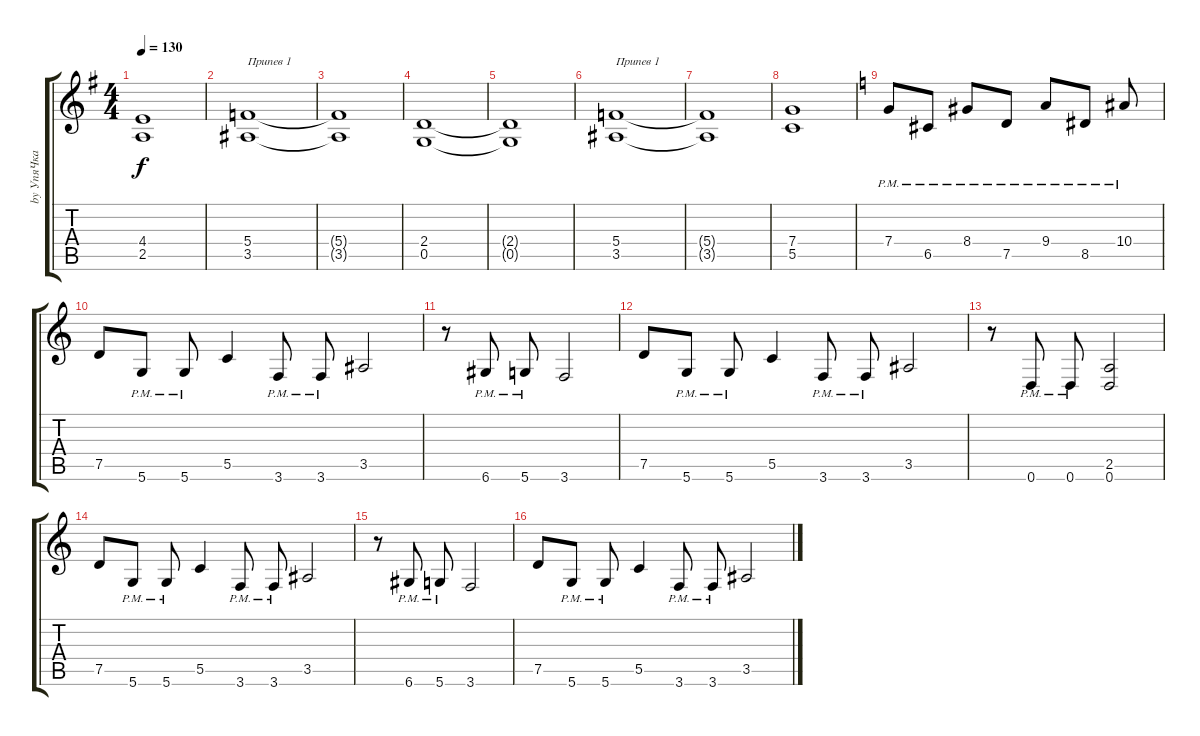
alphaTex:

\track ("by УпяЧка" "by УпяЧка") {instrument distortionguitar}
\staff {score tabs}
\tuning (D4 A3 F3 C3 G2 D2) {hide}
\ts (4 4)
\tempo 130
\clef g2
\ks eminor
(4.4 2.5).1{dy f} |
(5.4 3.5).1{txt "Припев 1"} |
(5.4{t} 3.5{t}).1 |
(2.4 0.5).1 |
(2.4{t} 0.5{t}).1 |
(5.4 3.5).1{txt "Припев 1"} |
(5.4{t} 3.5{t}).1 |
(7.4 5.5).1 |
\ks c
7.4{pm}.8 6.5{pm}.8 8.4{pm}.8 7.5{pm}.8 9.4{pm}.8 8.5{pm}.8 10.4{pm}.8 |
7.5.8 5.6{pm}.8 5.6{pm}.8 5.5.4 3.6{pm}.8 3.6{pm}.8 3.5.2 |
r.8 6.6{pm}.8 5.6{pm}.8 3.6.2 |
7.5.8 5.6{pm}.8 5.6{pm}.8 5.5.4 3.6{pm}.8 3.6{pm}.8 3.5.2 |
r.8 0.6{pm}.8 0.6{pm}.8 (2.5 0.6).2 |
7.5.8 5.6{pm}.8 5.6{pm}.8 5.5.4 3.6{pm}.8 3.6{pm}.8 3.5.2 |
r.8 6.6{pm}.8 5.6{pm}.8 3.6.2 |
7.5.8 5.6{pm}.8 5.6{pm}.8 5.5.4 3.6{pm}.8 3.6{pm}.8 3.5.2
